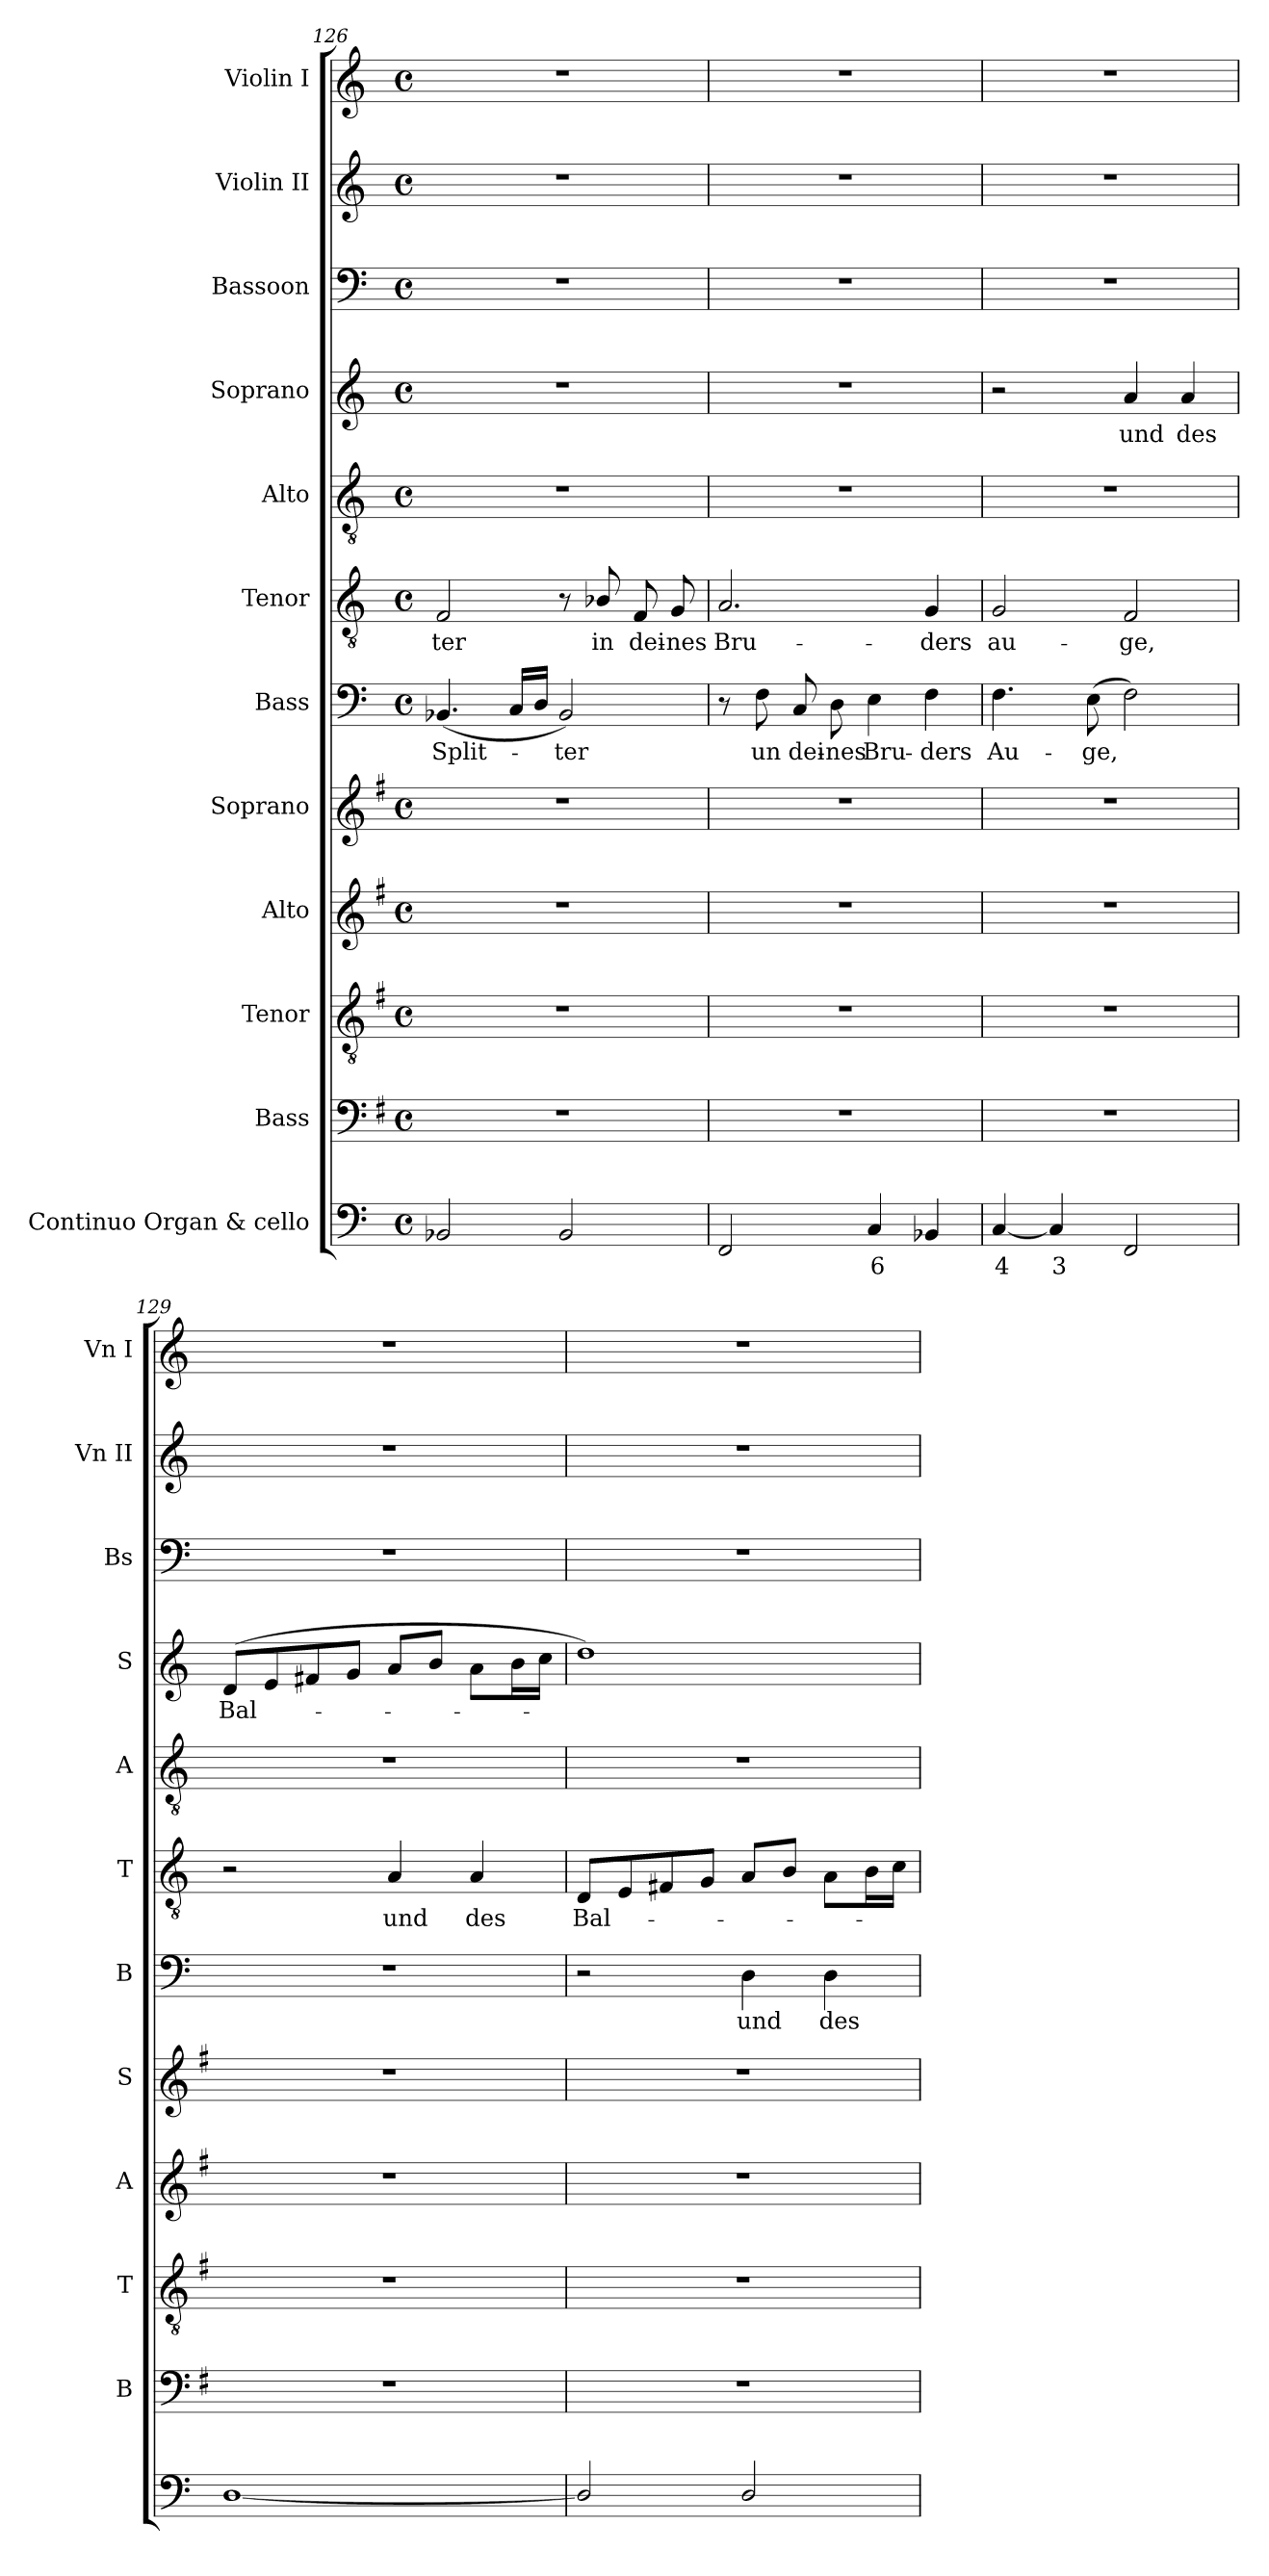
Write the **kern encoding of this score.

**kern	**text	**kern	**kern	**kern	**kern	**kern	**text	**kern	**text	**kern	**kern	**text	**kern	**kern	**kern
*part12	*part12	*part11	*part10	*part9	*part8	*part7	*part7	*part6	*part6	*part5	*part4	*part4	*part3	*part2	*part1
*staff12	*staff12	*staff11	*staff10	*staff9	*staff8	*staff7	*staff7	*staff6	*staff6	*staff5	*staff4	*staff4	*staff3	*staff2	*staff1
*I"Continuo Organ & cello	*	*I"Bass	*I"Tenor	*I"Alto	*I"Soprano	*I"Bass	*	*I"Tenor	*	*I"Alto	*I"Soprano	*	*I"Bassoon	*I"Violin II	*I"Violin I
*	*	*I'B	*I'T	*I'A	*I'S	*I'B	*	*I'T	*	*I'A	*I'S	*	*I'Bs	*I'Vn II	*I'Vn I
!!LO:LB:g=z
*clefF4	*	*clefF4	*clefGv2	*clefG2	*clefG2	*clefF4	*	*clefGv2	*	*clefGv2	*clefG2	*	*clefF4	*clefG2	*clefG2
*	*	*ITrd4c7	*ITrd4c7	*ITrd4c7	*ITrd4c7	*	*	*	*	*	*	*	*	*	*
*k[]	*	*k[]	*k[]	*k[]	*k[]	*k[]	*	*k[]	*	*k[]	*k[]	*	*k[]	*k[]	*k[]
*C:	*	*C:	*C:	*C:	*C:	*C:	*	*C:	*	*C:	*C:	*	*C:	*C:	*C:
*M4/4	*	*M4/4	*M4/4	*M4/4	*M4/4	*M4/4	*	*M4/4	*	*M4/4	*M4/4	*	*M4/4	*M4/4	*M4/4
*met(c)	*	*met(c)	*met(c)	*met(c)	*met(c)	*met(c)	*	*met(c)	*	*met(c)	*met(c)	*	*met(c)	*met(c)	*met(c)
=126	=126	=126	=126	=126	=126	=126	=126	=126	=126	=126	=126	=126	=126	=126	=126
!	!	!	!	!	!	!	!LO:LY:b	!	!LO:LY:b	!	!	!	!	!	!
2BB-X	.	1r	1r	1r	1r	(<4.BB-X	Split-	2F	ter	1r	1r	.	1r	1r	1r
.	.	.	.	.	.	16CLL	.	.	.	.	.	.	.	.	.
.	.	.	.	.	.	16DJJ	.	.	.	.	.	.	.	.	.
!	!	!	!	!	!	!	!LO:LY:b	!	!	!	!	!	!	!	!
2BB-	.	.	.	.	.	2BB-)	ter	8r	.	.	.	.	.	.	.
!	!	!	!	!	!	!	!	!	!LO:LY:b	!	!	!	!	!	!
.	.	.	.	.	.	.	.	8B-X/	in	.	.	.	.	.	.
!	!	!	!	!	!	!	!	!	!LO:LY:b	!	!	!	!	!	!
.	.	.	.	.	.	.	.	8F	dei-	.	.	.	.	.	.
!	!	!	!	!	!	!	!	!	!LO:LY:b	!	!	!	!	!	!
.	.	.	.	.	.	.	.	8G	-nes	.	.	.	.	.	.
=127	=127	=127	=127	=127	=127	=127	=127	=127	=127	=127	=127	=127	=127	=127	=127
!	!	!	!	!	!	!	!	!	!LO:LY:b	!	!	!	!	!	!
2FF	.	1r	1r	1r	1r	8r	.	2.A	Bru-	1r	1r	.	1r	1r	1r
!	!	!	!	!	!	!	!LO:LY:b	!	!	!	!	!	!	!	!
.	.	.	.	.	.	8F	un	.	.	.	.	.	.	.	.
!	!	!	!	!	!	!	!LO:LY:b	!	!	!	!	!	!	!	!
.	.	.	.	.	.	8C	dei-	.	.	.	.	.	.	.	.
!	!	!	!	!	!	!	!LO:LY:b	!	!	!	!	!	!	!	!
.	.	.	.	.	.	8D	-nes	.	.	.	.	.	.	.	.
!	!LO:LY:b	!	!	!	!	!	!LO:LY:b	!	!	!	!	!	!	!	!
4C	6	.	.	.	.	4E	Bru-	.	.	.	.	.	.	.	.
!	!	!	!	!	!	!	!LO:LY:b	!	!LO:LY:b	!	!	!	!	!	!
4BB-X	.	.	.	.	.	4F	-ders	4G	-ders	.	.	.	.	.	.
=128	=128	=128	=128	=128	=128	=128	=128	=128	=128	=128	=128	=128	=128	=128	=128
!	!LO:LY:b	!	!	!	!	!	!LO:LY:b	!	!LO:LY:b	!	!	!	!	!	!
[4C	4	1r	1r	1r	1r	4.F	Au-	2G	au-	1r	2r	.	1r	1r	1r
!	!LO:LY:b	!	!	!	!	!	!	!	!	!	!	!	!	!	!
4C]	3	.	.	.	.	.	.	.	.	.	.	.	.	.	.
!	!	!	!	!	!	!	!LO:LY:b	!	!	!	!	!	!	!	!
.	.	.	.	.	.	(>8EL	-ge,	.	.	.	.	.	.	.	.
!	!	!	!	!	!	!	!	!	!LO:LY:b	!	!	!LO:LY:b	!	!	!
2FF	.	.	.	.	.	2F)	.	2F	-ge,	.	4a	und	.	.	.
!	!	!	!	!	!	!	!	!	!	!	!	!LO:LY:b	!	!	!
.	.	.	.	.	.	.	.	.	.	.	4a	des	.	.	.
=129	=129	=129	=129	=129	=129	=129	=129	=129	=129	=129	=129	=129	=129	=129	=129
!	!	!	!	!	!	!	!	!	!	!	!	!LO:LY:b	!	!	!
[1D/	.	1r	1r	1r	1r	1r	.	2r	.	1r	(<8dL	Bal-	1r	1r	1r
.	.	.	.	.	.	.	.	.	.	.	8e	.	.	.	.
.	.	.	.	.	.	.	.	.	.	.	8f#X	.	.	.	.
.	.	.	.	.	.	.	.	.	.	.	8gJ	.	.	.	.
!	!	!	!	!	!	!	!	!	!LO:LY:b	!	!	!	!	!	!
.	.	.	.	.	.	.	.	4A	und	.	8aL	.	.	.	.
.	.	.	.	.	.	.	.	.	.	.	8bJ	.	.	.	.
!	!	!	!	!	!	!	!	!	!LO:LY:b	!	!	!	!	!	!
.	.	.	.	.	.	.	.	4A	des	.	8aL	.	.	.	.
.	.	.	.	.	.	.	.	.	.	.	16bL	.	.	.	.
.	.	.	.	.	.	.	.	.	.	.	16ccJJ	.	.	.	.
=130	=130	=130	=130	=130	=130	=130	=130	=130	=130	=130	=130	=130	=130	=130	=130
!	!	!	!	!	!	!	!	!	!LO:LY:b	!	!	!	!	!	!
2D/]	.	1r	1r	1r	1r	2r	.	8DL	Bal-	1r	1dd)	.	1r	1r	1r
.	.	.	.	.	.	.	.	8E	.	.	.	.	.	.	.
.	.	.	.	.	.	.	.	8F#X	.	.	.	.	.	.	.
.	.	.	.	.	.	.	.	8GJ	.	.	.	.	.	.	.
!	!	!	!	!	!	!	!LO:LY:b	!	!	!	!	!	!	!	!
2D/	.	.	.	.	.	4D	und	8AL	.	.	.	.	.	.	.
.	.	.	.	.	.	.	.	8BJ	.	.	.	.	.	.	.
!	!	!	!	!	!	!	!LO:LY:b	!	!	!	!	!	!	!	!
.	.	.	.	.	.	4D	des	8AL	.	.	.	.	.	.	.
.	.	.	.	.	.	.	.	16BL	.	.	.	.	.	.	.
.	.	.	.	.	.	.	.	16cJJ	.	.	.	.	.	.	.
=	=	=	=	=	=	=	=	=	=	=	=	=	=	=	=
*-	*-	*-	*-	*-	*-	*-	*-	*-	*-	*-	*-	*-	*-	*-	*-
